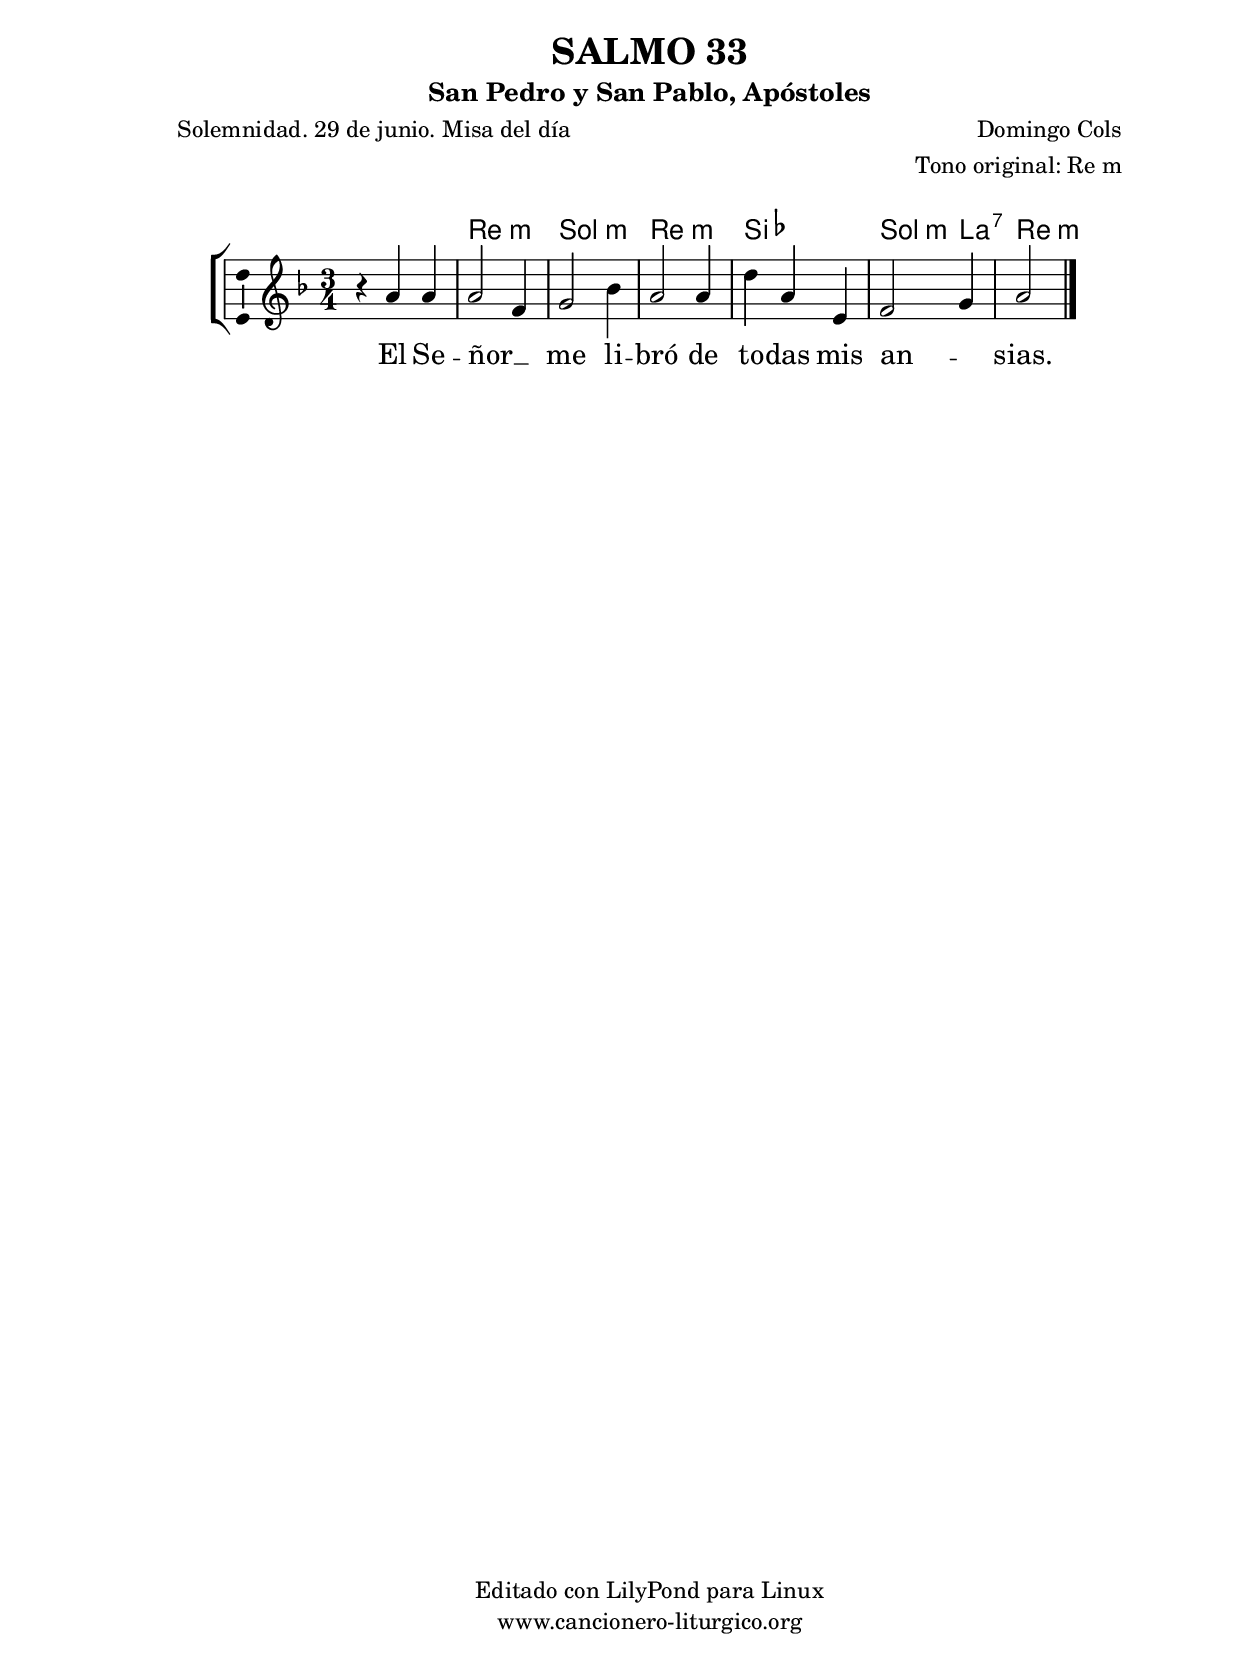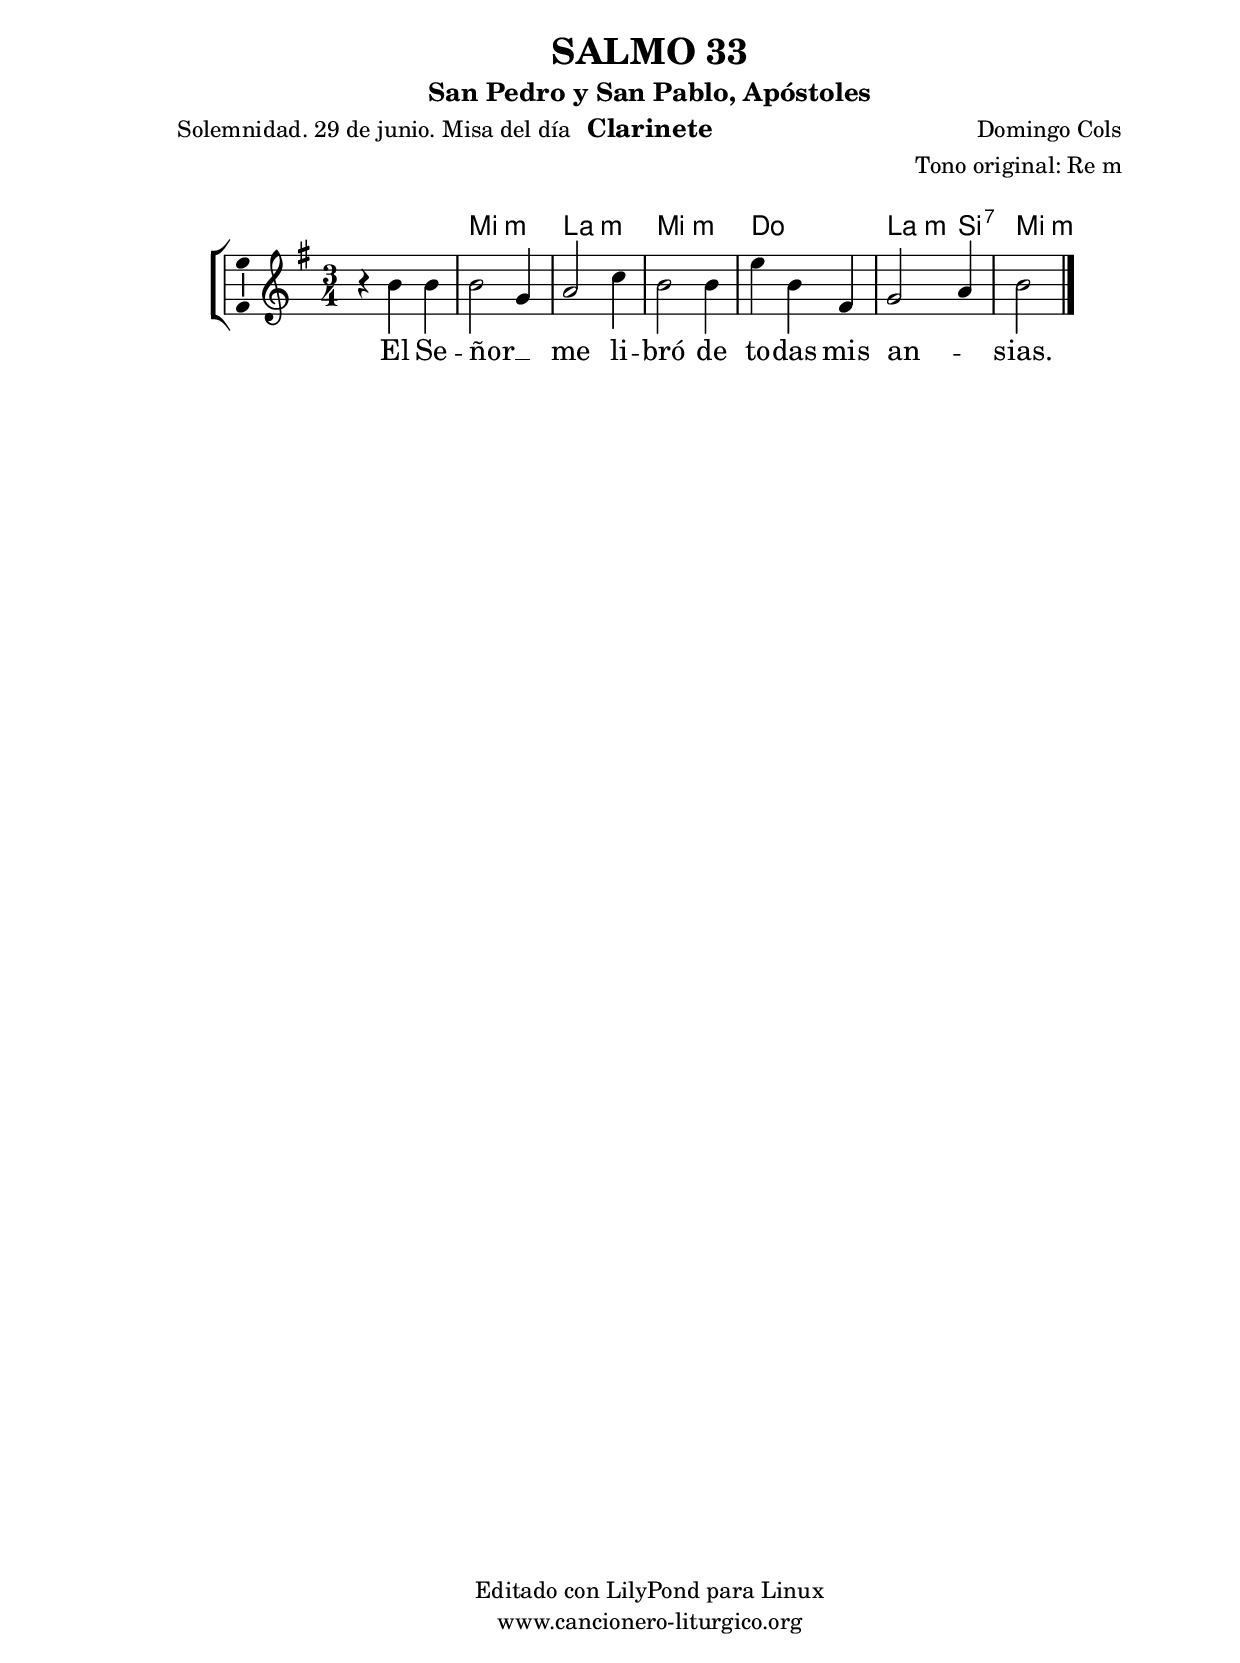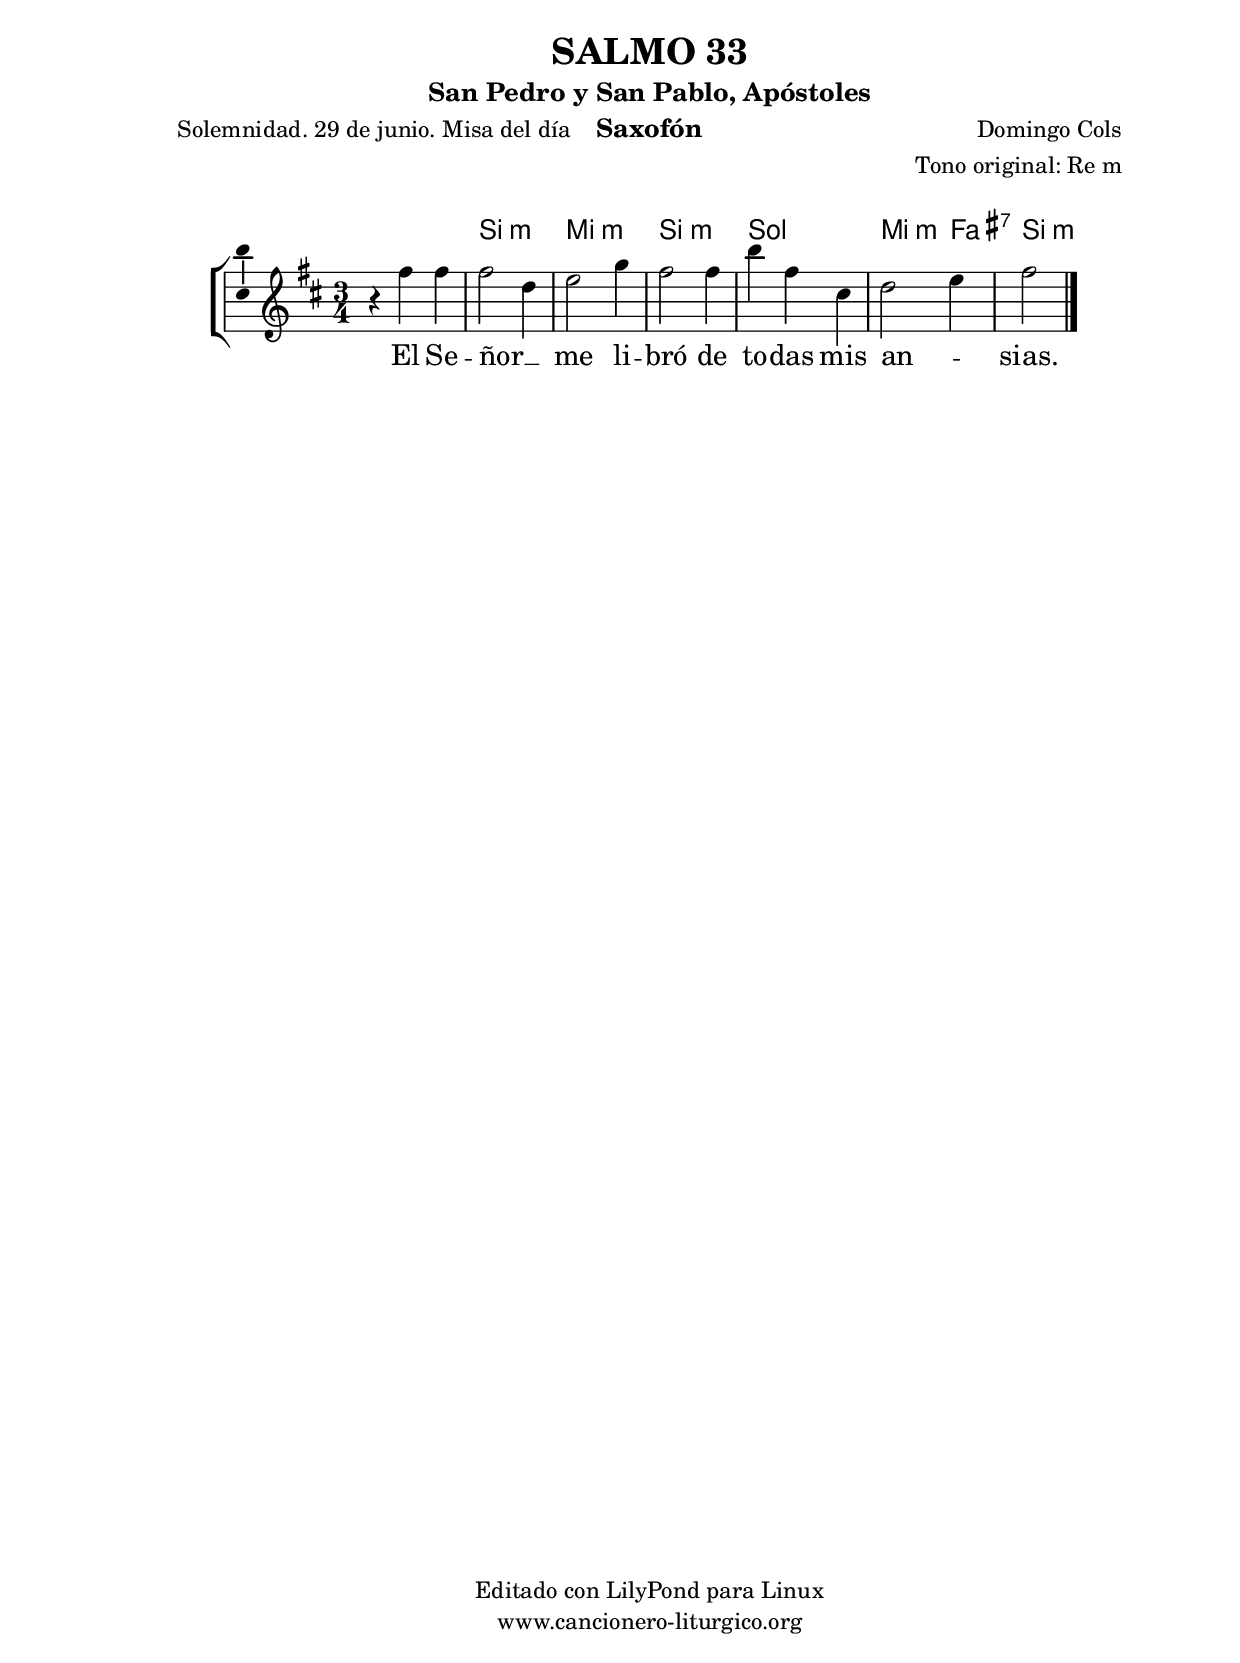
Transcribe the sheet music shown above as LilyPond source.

%
%para convertir .midi en .wav:
%timidity filename.midi -Ow -o finename.wav
%
%
%Para convertir de .wav a .mp3:
%lame -h -m j filename.wav
%
%
%para escuchar el midi:
%timidity nombrefichero.midi
%


%versión de lilypond para la que se ha escrito esta partitura:
\version "2.16.0"

	%Tamaño papel
	#(set-default-paper-size "a4")
	%Tamaño partitura
	#(set-global-staff-size 20)
	%No responde al pulsar sobre una nota
	#(ly:set-option 'point-and-click #f)

%parámetros del encabezamiento:
\header {
	title = "SALMO 33"
	subtitle = "San Pedro y San Pablo, Apóstoles"
	composer = "Domingo Cols"
	poet = "Solemnidad. 29 de junio. Misa del día"
	meter = ""
	arranger = "Tono original: Re m"
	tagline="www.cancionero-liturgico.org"
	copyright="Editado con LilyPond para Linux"
	tiempo = ""
	usos = "Salmo"
	letra = "El Señor me libró de todas mis ansias."
	}

%parámetros asociados al papel:
\paper  {
	oddHeaderMarkup = \markup {\fill-line { \on-the-fly #not-first-page \fromproperty #'header:title \on-the-fly #not-first-page \fromproperty #'header:composer }}
	evenHeaderMarkup = \markup {\fill-line { \fromproperty #'header:composer \fromproperty #'header:title }}
	#(set-paper-size "a4")
	print-page-number = ##f
	first-page-number = 1
	print-first-page-number = ##f
%	head-separation = 3.0 \cm
	top-margin = 2.0 \cm
	bottom-margin = 0.5\cm
%%%	bottom-margin = -1.0\cm
	left-margin = 3.0 \cm
	line-width = 16.0 \cm 
	indent = 8\mm
	interscoreline = 2.\mm
	between-system-space = 15\mm
%	para que las partituras no llenen la hoja:
	ragged-bottom = ##t
%	idem para la última hoja:
	ragged-last-bottom = ##f
%	para que las partituras llenen el ancho del papel:
	ragged-last = ##f
	after-title-space = 2.5 \cm
%page-count=1
%system-count=8

	%Flexible Vertical Spacing
%	markup-markup-spacing =
%	#'((basic-distance . 15) (minimum-distance . 15) (padding . 3))
	markup-system-spacing =
	#'((basic-distance . 15) (minimum-distance . 15) (padding . 3))
	system-system-spacing =
	#'((basic-distance . 15) (minimum-distance . 15) (padding . 3))
	score-system-spacing =
	#'((basic-distance . 15) (minimum-distance . 15) (padding . 5))
%	top-system-spacing = % header
%	#'((basic-distance . 8) (minimum-distance . 0) (padding . 3))
%	top-markup-spacing =
%	#'((basic-distance . 20) (minimum-distance . 20) (padding . 3))
	last-bottom-spacing = % footer
	#'((basic-distance . 5) (minimum-distance . 5) (padding . 3))
%	score-markup-spacing =
%	#'((basic-distance . 16) (minimum-distance . 13) (padding . 3))

	}


%parámetros que afectan a toda la partitura:
global =  {
	%clave de sol (G):
	\clef G
	%armadura:
%	\transpose aes g
	\key d \minor
	\tempo 4=120
	\set Score.tempoHideNote = ##t
	}


acordes = {
	\italianChords
	\chordmode {
%	\transpose aes g
{

s2.
d2.:m g:m d:m bes g2:m a4:7 d2.:m

	}
	}
}

melodia = 
%	\transpose aes g
{
	\relative c''{

\time 3/4
r4 a4 a
a2 f4
g2 bes4
a2 a4
d4 a e
f2 g4
a2

	\bar "|."
	}
	}


texto = \lyricmode {
El Se -- ñor __ _ me li -- bró de to -- das mis an -- _ sias.
	}


acordesStaff = \context ChordNames = acordesStaff <<
	\set chordChanges = ##t
	\acordes
	>>


vozStaff = \context Voice = vozStaff
\with {\consists "Ambitus_engraver"}
<<
%	\set Staff.instrumentName = ""
%	\set Staff.shortInstrumentName = ""
%	\set Staff.midiInstrument = #"clarinet"
%	\set Staff.midiInstrument = #"cello"
%	\set Staff.midiInstrument = #"flute"
	\set Staff.midiInstrument = #"electric guitar (jazz)"
%	\set Staff.midiInstrument = #"english horn"
%	\set Staff.midiInstrument = #"violin"
%	\set Staff.midiInstrument = #"glockenspiel"
	\set Staff.midiMinimumVolume = #0.7
	\set Staff.midiMaximumVolume = #0.9
	\global
	\melodia
	>>


textoStaff = \context Lyrics = textoStaff <<
	\lyricsto vozStaff \texto
	>>

\book {
	\score {
		\context ChoirStaff {
			\override StaffGroup.SystemStartBracket #'collapse-height = #1
			\override Score.SystemStartBar #'collapse-height = #1
			<<
			\acordesStaff
			\vozStaff
			\textoStaff
			>>
			}
		\layout {
	    		\context {
				\Lyrics
				\override LyricText #'font-size = #2
				}
	   		 \context {
				\Score
				%fontSize = #3
				\override StaffSymbol #'staff-space = #(magstep +3)
				%\override Beam #'thickness = #0.55
				%\override SpacingSpanner #'spacing-increment = #1.0
				%\override Slur #'height-limit = #1.5
				}
			}
		}
	\score {
		\unfoldRepeats
		\context ChoirStaff {
			<<
			\acordesStaff
			\vozStaff
			>>
			}
		\midi {
	  		\context {
	  			\Score
				tempoWholesPerMinute = #(ly:make-moment 70 4)
				}
			}
		}
	}

%Partitura para clarinete
#(define output-suffix "C")
\book {
	\header{
		instrument = "Clarinete"
		}
	\score {
		\context ChoirStaff {
			\override StaffGroup.SystemStartBracket #'collapse-height = #1
			\override Score.SystemStartBar #'collapse-height = #1
\transpose c d
			<<
			\acordesStaff
			\vozStaff
			\textoStaff
			>>
			}
		\layout {
	    		\context {
				\Lyrics
				\override LyricText #'font-size = #2
				}
	   		 \context {
				\Score
				%fontSize = #3
				\override StaffSymbol #'staff-space = #(magstep +3)
				%\override Beam #'thickness = #0.55
				%\override SpacingSpanner #'spacing-increment = #1.0
				%\override Slur #'height-limit = #1.5
				}
			}
		}
	}

%Partitura para saxofón
#(define output-suffix "S")
\book {
	\header{
		instrument = "Saxofón"
		}
	\score {
		\context ChoirStaff {
			\override StaffGroup.SystemStartBracket #'collapse-height = #1
			\override Score.SystemStartBar #'collapse-height = #1
\transpose c a
			<<
			\acordesStaff
			\vozStaff
			\textoStaff
			>>
			}
		\layout {
	    		\context {
				\Lyrics
				\override LyricText #'font-size = #2
				}
	   		 \context {
				\Score
				%fontSize = #3
				\override StaffSymbol #'staff-space = #(magstep +3)
				%\override Beam #'thickness = #0.55
				%\override SpacingSpanner #'spacing-increment = #1.0
				%\override Slur #'height-limit = #1.5
				}
			}
		}
	}

